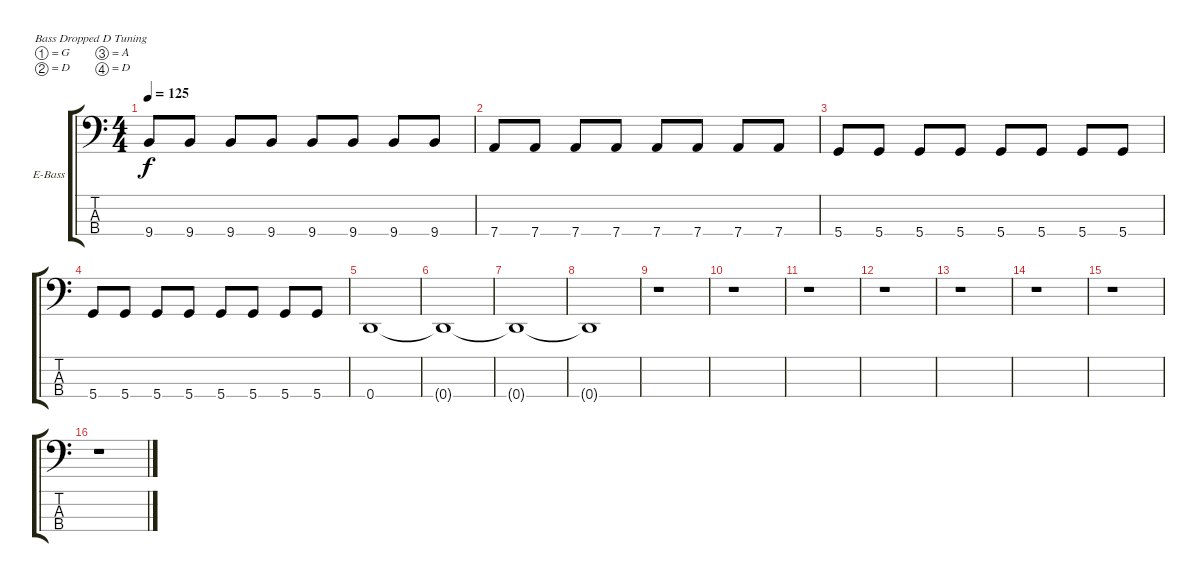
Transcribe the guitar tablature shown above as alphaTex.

\bracketExtendMode groupsimilarinstruments
\firstSystemTrackNameOrientation horizontal
\otherSystemsTrackNameOrientation horizontal
\track ("Zac Merrick" "E-Bass") {instrument electricbassfinger}
\staff {score tabs}
\tuning (G2 D2 A1 D1)
\ts (4 4)
\tempo 125
\clef f4
\ks c
9.4.8{dy f} 9.4.8 9.4.8 9.4.8 9.4.8 9.4.8 9.4.8 9.4.8 |
7.4.8 7.4.8 7.4.8 7.4.8 7.4.8 7.4.8 7.4.8 7.4.8 |
5.4.8 5.4.8 5.4.8 5.4.8 5.4.8 5.4.8 5.4.8 5.4.8 |
5.4.8 5.4.8 5.4.8 5.4.8 5.4.8 5.4.8 5.4.8 5.4.8 |
0.4.1 |
0.4{t}.1 |
0.4{t}.1 |
0.4{t}.1 |
r.1 |
r.1 |
r.1 |
r.1 |
r.1 |
r.1 |
r.1 |
r.1
